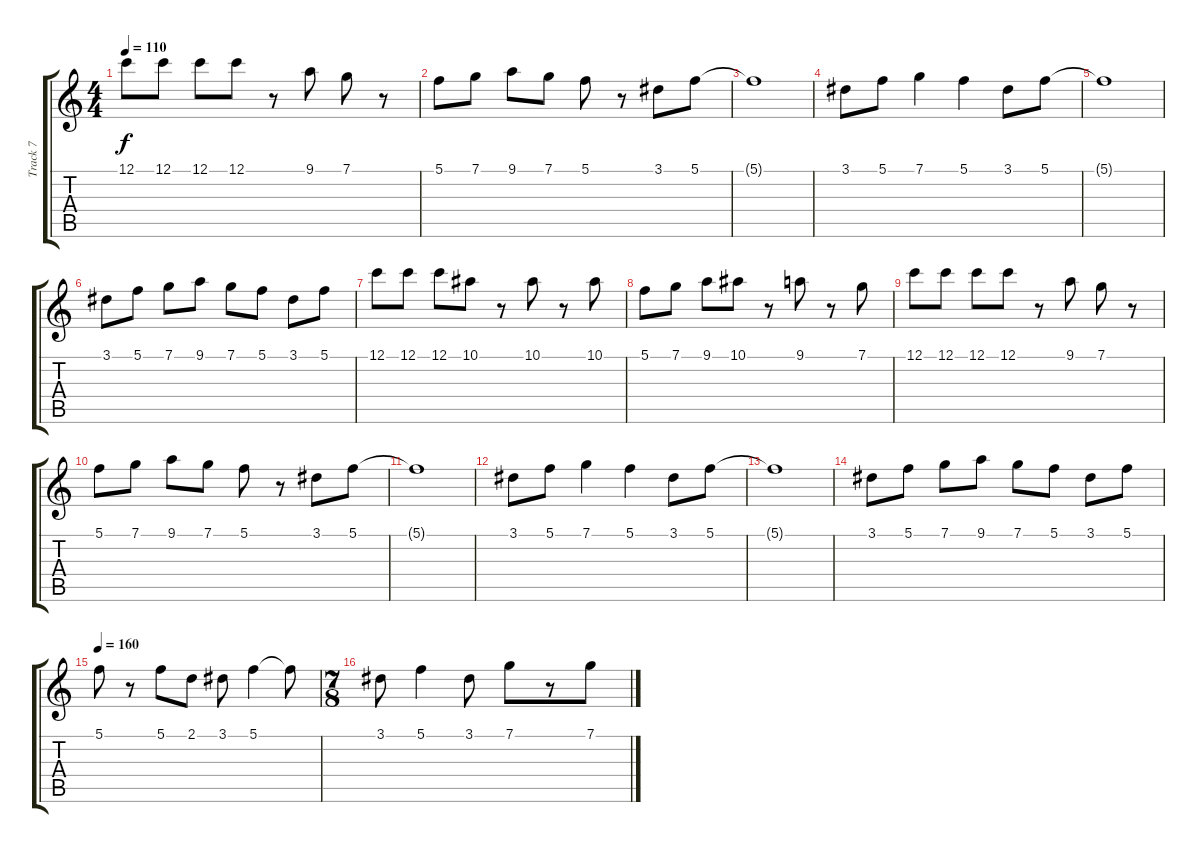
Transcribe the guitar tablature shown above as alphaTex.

\track ("Track 7" "Track 7") {instrument acousticguitarsteel}
\staff {score tabs}
\tuning (C4 G3 Eb3 Bb2 F2 C2) {hide}
\ts (4 4)
\tempo 110
\clef g2
\ks c
12.1.8{dy f} 12.1.8 12.1.8 12.1.8 r.8 9.1.8 7.1.8 r.8 |
5.1.8 7.1.8 9.1.8 7.1.8 5.1.8 r.8 3.1.8 5.1.8 |
5.1{t}.1 |
3.1.8 5.1.8 7.1.4 5.1.4 3.1.8 5.1.8 |
5.1{t}.1 |
3.1.8 5.1.8 7.1.8 9.1.8 7.1.8 5.1.8 3.1.8 5.1.8 |
12.1.8 12.1.8 12.1.8 10.1.8 r.8 10.1.8 r.8 10.1.8 |
5.1.8 7.1.8 9.1.8 10.1.8 r.8 9.1.8 r.8 7.1.8 |
12.1.8 12.1.8 12.1.8 12.1.8 r.8 9.1.8 7.1.8 r.8 |
5.1.8 7.1.8 9.1.8 7.1.8 5.1.8 r.8 3.1.8 5.1.8 |
5.1{t}.1 |
3.1.8 5.1.8 7.1.4 5.1.4 3.1.8 5.1.8 |
5.1{t}.1 |
3.1.8 5.1.8 7.1.8 9.1.8 7.1.8 5.1.8 3.1.8 5.1.8 |
\tempo 160
5.1.8 r.8 5.1.8 2.1.8 3.1.8 5.1.4 5.1{t}.8 |
\ts (7 8)
3.1.8 5.1.4 3.1.8 7.1.8 r.8 7.1.8
